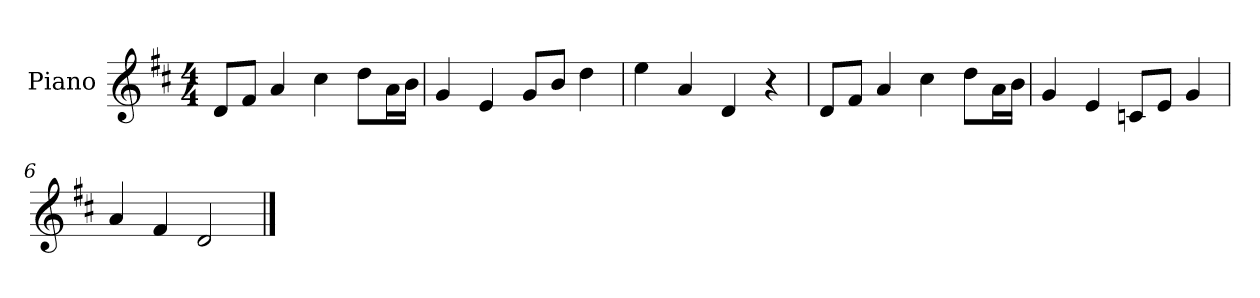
**kern
*part1
*staff1
*I"Piano
*I'P-no
*clefG2
*k[f#c#]
*M4/4
*MM90
=1
8d/L
8f#/J
4a/
4cc#\
8dd\L
16a\L
16b\JJ
=2
4g/
4e/
8g/L
8b/J
4dd\
=3
4ee\
4a/
4d/
4r
=4
8d/L
8f#/J
4a/
4cc#\
8dd\L
16a\L
16b\JJ
=5
4g/
4e/
8cn/L
8e/J
4g/
=6
4a/
4f#/
2d/
==
*-
